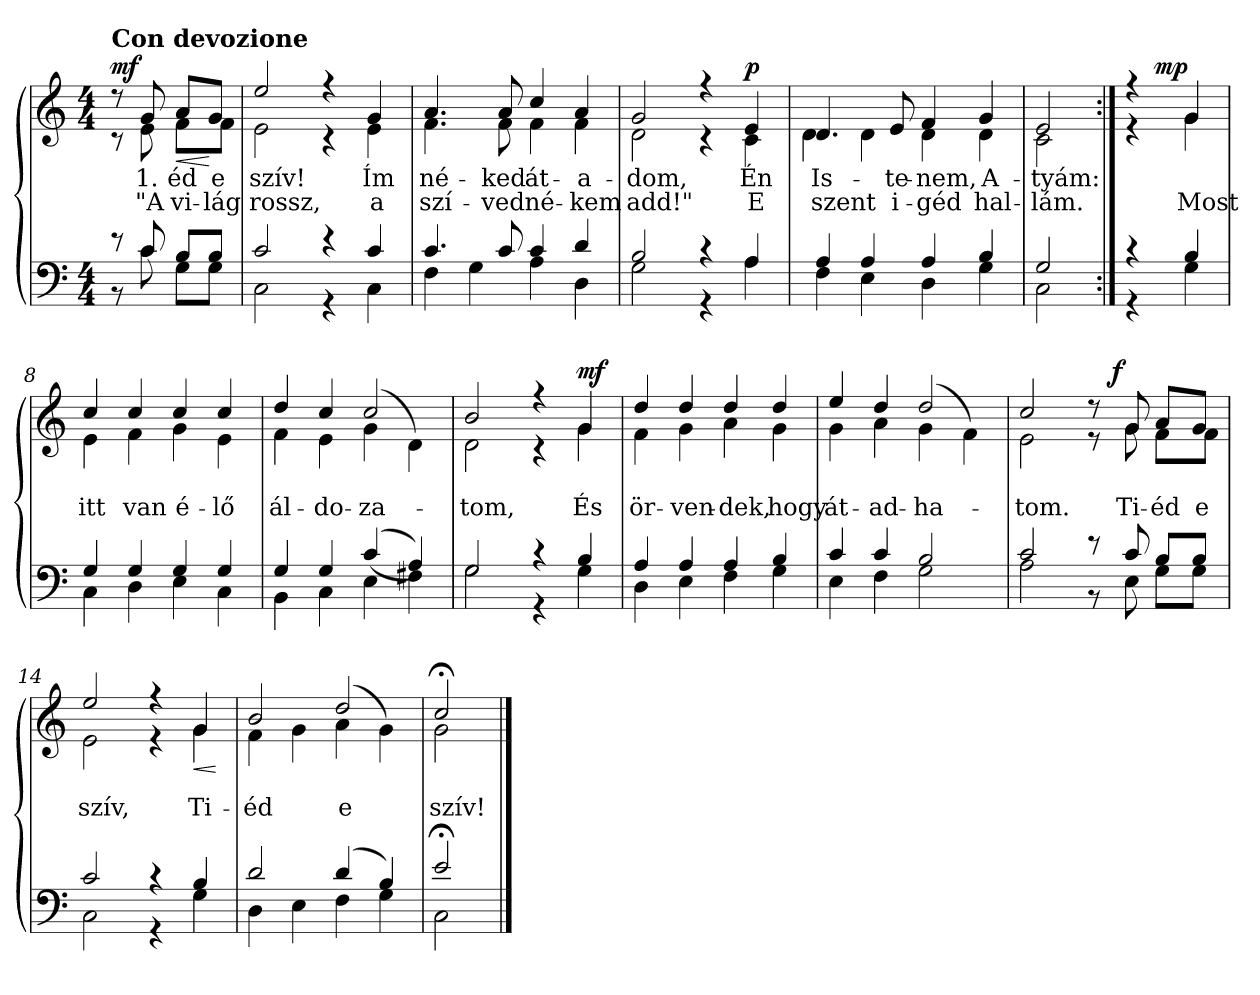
**kern	**kern	**text	**text	**dynam
*part2	*part1	*part1	*part1	*part1
*staff2	*staff1	*staff1	*staff1	*staff1
*clefF4	*clefG2	*	*	*
*k[]	*k[]	*	*	*
*C:	*C:	*	*	*
*M4/4	*M4/4	*	*	*
=1	=1	=1	=1	=1
*^	*^	*	*	*
!	!	!LO:TX:a:B:t=Con devozione	!	!	!	!
!	!	!	!	!	!	!LO:DY:b
8r	8r	8r	8r	.	.	mf
!	!	!	!	!LO:LY:b	!LO:LY:b	!
8c/	8c\	8g/	8e\	1.	"A	.
!	!	!	!	!LO:LY:b	!LO:LY:b	!LO:HP:b
8B/L	8G\L	8a/L	8f\L	-éd	vi-	<
!	!	!	!	!LO:LY:b	!LO:LY:b	!
8B/J	8G\J	8g/J	8f\J	e	-lág	[
=2	=2	=2	=2	=2	=2	=2
!	!	!	!	!LO:LY:b	!LO:LY:b	!
2c/	2C\	2ee/	2e\	szív!	rossz,	.
4r	4r	4r	4r	.	.	.
!	!	!	!	!LO:LY:b	!LO:LY:b	!
4c/	4C\	4g/	4e\	Ím	a	.
=3	=3	=3	=3	=3	=3	=3
!	!	!	!	!LO:LY:b	!LO:LY:b	!
4.c/	4F\	4.a/	4.f\	né-	szí-	.
.	4G\	.	.	.	.	.
!	!	!	!	!LO:LY:b	!LO:LY:b	!
8c/	.	8a/	8f\	-ked	-ved	.
!	!	!	!	!LO:LY:b	!LO:LY:b	!
4c/	4A\	4cc/	4f\	át-	né-	.
!	!	!	!	!LO:LY:b	!LO:LY:b	!
4d/	4D\	4a/	4f\	-a-	-kem	.
=4	=4	=4	=4	=4	=4	=4
!	!	!	!	!LO:LY:b	!LO:LY:b	!
2B/	2G\	2g/	2d\	-dom,	add!"	.
4r	4r	4r	4r	.	.	.
!	!	!	!	!LO:LY:b	!LO:LY:b	!LO:DY:a
4A/	4A\	4e/	4c\	Én	E	p
=5	=5	=5	=5	=5	=5	=5
!	!	!	!	!LO:LY:b	!LO:LY:b	!
4A/	4F\	4.d/	4d\	Is-	szent	.
4A/	4E\	.	4d\	.	.	.
!	!	!	!	!LO:LY:b	!LO:LY:b	!
.	.	8e/	.	-te-	i-	.
!	!	!	!	!LO:LY:b	!LO:LY:b	!
4A/	4D\	4f/	4d\	-nem,	-géd	.
!	!	!	!	!LO:LY:b	!LO:LY:b	!
4B/	4G\	4g/	4d\	A-	hal-	.
=6	=6	=6	=6	=6	=6	=6
!	!	!	!	!LO:LY:b	!LO:LY:b	!
2G/	2C\	2e/	2c\	-tyám:	-lám.	.
!!LO:LB:g=z
=7:|!	=7:|!	=7:|!	=7:|!	=7:|!	=7:|!	=7:|!
*	*	*	*^	*	*	*
4r	4r	4r	4r	8ryy	.	.	.
!	!	!	!	!	!	!	!LO:DY:a
.	.	.	.	4.ryy	.	.	mp
!	!	!	!	!	!	!LO:LY:b	!
4B/	4G\	4g/	4g\	.	.	Most	.
*	*	*v	*v	*v	*	*	*
=8	=8	=8	=8	=8	=8
*	*	*^	*	*	*
*	*	*	*^	*	*	*
!	!	!	!	!	!	!LO:LY:b	!
*	*	*	*v	*v	*	*	*
4G/	4C\	4cc/	4e\	.	itt	.
!	!	!	!	!	!LO:LY:b	!
4G/	4D\	4cc/	4f\	.	van	.
!	!	!	!	!	!LO:LY:b	!
4G/	4E\	4cc/	4g\	.	é-	.
!	!	!	!	!	!LO:LY:b	!
4G/	4C\	4cc/	4e\	.	-lő	.
=9	=9	=9	=9	=9	=9	=9
!	!	!	!	!	!LO:LY:b	!
4G/	4BB\	4dd/	4f\	.	ál-	.
!	!	!	!	!	!LO:LY:b	!
4G/	4C\	4cc/	4e\	.	-do-	.
!	!	!	!	!	!LO:LY:b	!
(<(>4c/	4E\	(<2cc/	4g\	.	-za-	.
4A/))	4F#X\	.	4d\)	.	.	.
=10	=10	=10	=10	=10	=10	=10
!	!	!	!	!	!LO:LY:b	!
2G/	2G\	2b/	2d\	.	-tom,	.
4r	4r	4r	4r	.	.	.
!	!	!	!	!	!LO:LY:b	!LO:DY:a
4B/	4G\	4g/	4g\	.	És	mf
=11	=11	=11	=11	=11	=11	=11
!	!	!	!	!	!LO:LY:b	!
4A/	4D\	4dd/	4f\	.	ör-	.
!	!	!	!	!	!LO:LY:b	!
4A/	4E\	4dd/	4g\	.	-ven-	.
!	!	!	!	!	!LO:LY:b	!
4A/	4F\	4dd/	4a\	.	-dek,	.
!	!	!	!	!	!LO:LY:b	!
4B/	4G\	4dd/	4g\	.	hogy	.
!!LO:LB:g=z	!!
=12	=12	=12	=12	=12	=12	=12
!	!	!	!	!	!LO:LY:b	!
4c/	4E\	4ee/	4g\	.	át-	.
!	!	!	!	!	!LO:LY:b	!
4c/	4F\	4dd/	4a\	.	-ad-	.
!	!	!	!	!	!LO:LY:b	!
2B/	2G\	(<2dd/	4g\	.	-ha-	.
.	.	.	4f\)	.	.	.
*	*	*v	*v	*	*	*
=13	=13	=13	=13	=13	=13
*	*	*^	*	*	*
!	!	!	!	!	!LO:LY:b	!
*	*	*	*^	*	*	*
2c/	2A\	2cc/	2e\	2ryy	.	-tom.	.
8r	8r	8r	8r	16.ryy	.	.	.
!	!	!	!	!	!	!	!LO:DY:a
.	.	.	.	4ryy	.	.	f
!	!	!	!	!	!	!LO:LY:b	!
8c/	8E\	8g/	8g\	.	.	Ti-	.
!	!	!	!	!	!	!LO:LY:b	!
8B/L	8G\L	8a/L	8f\L	.	.	-éd	.
.	.	.	.	8ryy	.	.	.
!	!	!	!	!	!	!LO:LY:b	!
8B/J	8G\J	8g/J	8f\J	.	.	e	.
.	.	.	.	32ryy	.	.	.
*	*	*v	*v	*v	*	*	*
=14	=14	=14	=14	=14	=14
*	*	*^	*	*	*
*	*	*	*^	*	*	*
!	!	!	!	!	!	!LO:LY:b	!
*	*	*	*v	*v	*	*	*
2c/	2C\	2ee/	2e\	.	szív,	.
4r	4r	4r	4r	.	.	.
!	!	!	!	!	!LO:LY:b	!LO:HP:b
4B/	4G\	4g/	4g\	.	Ti-	<
*v	*v	*	*	*	*	*
*	*v	*v	*	*	*
.	.	.	.	[
=15	=15	=15	=15	=15
*^	*	*	*	*
!	!	!	!	!LO:LY:b	!
*	*	*^	*	*	*
2d/	4D\	(>2b/	4f\	.	-éd	.
.	4E\	.	4g\	.	.	.
!	!	!	!	!	!LO:LY:b	!
(<4d/	4F\	(<2dd/	4a\	.	e	.
4B/))	4G\	.	4g\)	.	.	.
=16	=16	=16	=16	=16	=16	=16
!	!	!	!	!	!LO:LY:b	!
2e;/	2C\	2cc;/	2g\	.	szív!	.
*v	*v	*	*	*	*	*
*	*v	*v	*	*	*
==	==	==	==	==
*-	*-	*-	*-	*-
